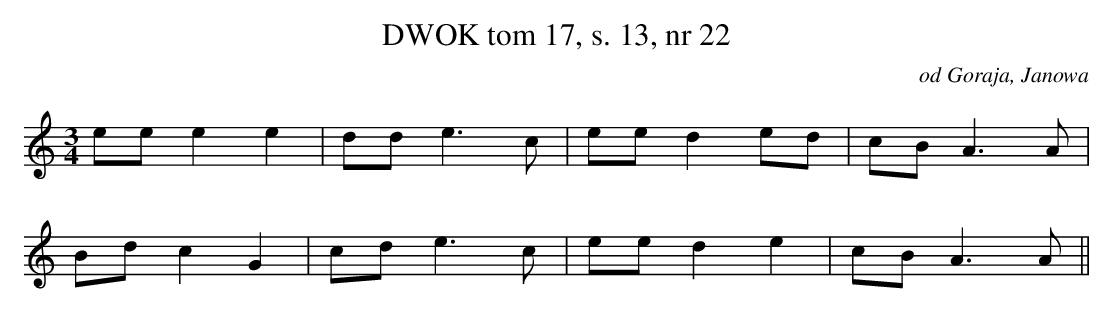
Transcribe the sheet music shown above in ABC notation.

X:1
T:DWOK tom 17, s. 13, nr 22
O:od Goraja, Janowa
L:1/16
M:3/4
K:C
e2e2 e4 e4|d2d2 e6c2|e2e2 d4 e2d2|c2B2 A6A2|
B2d2 c4 G4|c2d2 e6c2|e2e2 d4 e4|c2B2 A6A2||
